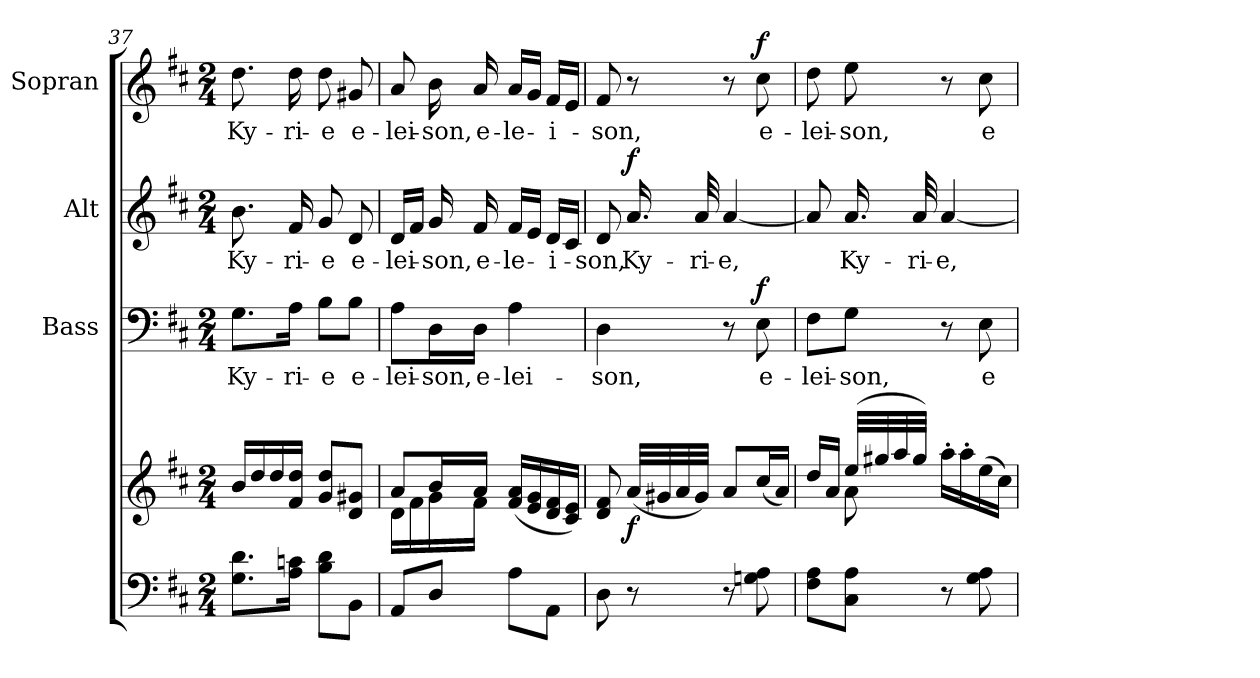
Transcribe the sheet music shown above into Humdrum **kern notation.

**kern	**kern	**dynam	**kern	**text	**dynam	**kern	**text	**dynam	**kern	**text	**dynam
*part4	*part4	*part4	*part3	*part3	*part3	*part2	*part2	*part2	*part1	*part1	*part1
*staff5	*staff4	*staff4/5	*staff3	*staff3	*staff3	*staff2	*staff2	*staff2	*staff1	*staff1	*staff1
*	*	*	*I"Bass	*	*	*I"Alt	*	*	*I"Sopran	*	*
*	*	*	*I'B.	*	*	*I'A.	*	*	*I'S.	*	*
*clefF4	*clefG2	*	*clefF4	*	*	*clefG2	*	*	*clefG2	*	*
*k[f#c#]	*k[f#c#]	*	*k[f#c#]	*	*	*k[f#c#]	*	*	*k[f#c#]	*	*
*D:	*D:	*	*D:	*	*	*D:	*	*	*D:	*	*
*M2/4	*M2/4	*	*M2/4	*	*	*M2/4	*	*	*M2/4	*	*
=37	=37	=37	=37	=37	=37	=37	=37	=37	=37	=37	=37
!	!	!	!	!LO:LY:b	!	!	!LO:LY:b	!	!	!LO:LY:b	!
8.G\ 8.d\L	16b/LL	.	8.G\L	Ky-	.	8.b\	Ky-	.	8.dd\	Ky-	.
.	16dd/	.	.	.	.	.	.	.	.	.	.
.	16dd/	.	.	.	.	.	.	.	.	.	.
!	!	!	!	!LO:LY:b	!	!	!LO:LY:b	!	!	!LO:LY:b	!
16A\ 16cn\Jk	16f#/ 16dd/JJ	.	16A\Jk	-ri-	.	16f#/	-ri-	.	16dd\	-ri-	.
!	!	!	!	!LO:LY:b	!	!	!LO:LY:b	!	!	!LO:LY:b	!
8B\ 8d\L	8g/ 8dd/L	.	8B\L	-e	.	8g/	-e	.	8dd\	-e	.
!	!	!	!	!LO:LY:b	!	!	!LO:LY:b	!	!	!LO:LY:b	!
8BB\J	8d/ 8g#X/J	.	8B\J	e-	.	8d/	e-	.	8g#X/	e-	.
=38	=38	=38	=38	=38	=38	=38	=38	=38	=38	=38	=38
*	*^	*	*	*	*	*	*	*	*	*	*
!	!	!	!	!	!LO:LY:b	!	!	!LO:LY:b	!	!	!LO:LY:b	!
8AA/L	8a/L	16d\LL	.	8A\L	-lei-	.	16d/LL	-lei-	.	8a/	-lei-	.
.	.	16f#\	.	.	.	.	16f#/JJ	.	.	.	.	.
!	!	!	!	!	!LO:LY:b	!	!	!LO:LY:b	!	!	!LO:LY:b	!
8D/J	16b/L	16g\	.	16D\L	-son,	.	16g/	-son,	.	16b\	-son,	.
!	!	!	!	!	!LO:LY:b	!	!	!LO:LY:b	!	!	!LO:LY:b	!
.	16a/JJ	16f#\JJ	.	16D\JJ	e-	.	16f#/	e-	.	16a/	e-	.
!	!	!	!	!	!LO:LY:b	!	!	!LO:LY:b	!	!	!LO:LY:b	!
8A\L	(<16f#/ 16a/LL	4ryy	.	4A\	-lei-	.	16f#/LL	-le-	.	16a/LL	-le-	.
.	16e/ 16g/	.	.	.	.	.	16e/JJ	.	.	16g/JJ	.	.
!	!	!	!	!	!	!	!	!LO:LY:b	!	!	!LO:LY:b	!
8AA\J	16d/ 16f#/	.	.	.	.	.	16d/LL	-i-	.	16f#/LL	-i-	.
.	16c#/ 16e/JJ)	.	.	.	.	.	16c#/JJ	.	.	16e/JJ	.	.
*	*v	*v	*	*	*	*	*	*	*	*	*	*
=39	=39	=39	=39	=39	=39	=39	=39	=39	=39	=39	=39
!	!	!	!	!LO:LY:b	!	!	!LO:LY:b	!	!	!LO:LY:b	!
8D\	8d/ 8f#/	.	4D\	-son,	.	8d/	-son,	.	8f#/	-son,	.
!	!	!LO:DY:b	!	!	!	!	!LO:LY:b	!LO:DY:a	!	!	!
8r	(<32a/LLL	f	.	.	.	16.a/	Ky-	f	8r	.	.
.	32g#X/	.	.	.	.	.	.	.	.	.	.
.	32a/	.	.	.	.	.	.	.	.	.	.
!	!	!	!	!	!	!	!LO:LY:b	!	!	!	!
.	32g#/JJJ)	.	.	.	.	32a/	-ri-	.	.	.	.
!	!	!	!	!	!	!	!LO:LY:b	!	!	!	!
8r	8a/L	.	8r	.	.	[4a/	-e,	.	8r	.	.
!	!	!	!	!LO:LY:b	!LO:DY:a	!	!	!	!	!LO:LY:b	!LO:DY:a
8Gn\ 8A\	(<16cc#/L	.	8E\	e-	f	.	.	.	8cc#\	e-	f
.	16a/JJ)	.	.	.	.	.	.	.	.	.	.
!!LO:LB:g=z
=40	=40	=40	=40	=40	=40	=40	=40	=40	=40	=40	=40
*	*^	*	*	*	*	*	*	*	*	*	*
!	!	!	!	!	!LO:LY:b	!	!	!	!	!	!LO:LY:b	!
8F#\ 8A\L	16dd/LL	8ryy	.	8F#\L	-lei-	.	8a/]	.	.	8dd\	-lei-	.
.	16a/JJ	.	.	.	.	.	.	.	.	.	.	.
!	!	!	!	!	!LO:LY:b	!	!	!LO:LY:b	!	!	!LO:LY:b	!
8C#\ 8A\J	(>32ee/LLL	8a\	.	8G\J	-son,	.	16.a/	Ky-	.	8ee\	-son,	.
.	32gg#X/	.	.	.	.	.	.	.	.	.	.	.
.	32aa/	.	.	.	.	.	.	.	.	.	.	.
!	!	!	!	!	!	!	!	!LO:LY:b	!	!	!	!
.	32gg#/JJJ)	.	.	.	.	.	32a/	-ri-	.	.	.	.
!	!	!	!	!	!	!	!	!LO:LY:b	!	!	!	!
8r	16aa'>\LL	4ryy	.	8r	.	.	[4a/	-e,	.	8r	.	.
.	16aa'>\	.	.	.	.	.	.	.	.	.	.	.
!	!	!	!	!	!LO:LY:b	!	!	!	!	!	!LO:LY:b	!
8G\ 8A\	(>16ee\	.	.	8E\	e-	.	.	.	.	8cc#\	e-	.
.	16cc#\JJ)	.	.	.	.	.	.	.	.	.	.	.
*	*v	*v	*	*	*	*	*	*	*	*	*	*
=	=	=	=	=	=	=	=	=	=	=	=
*-	*-	*-	*-	*-	*-	*-	*-	*-	*-	*-	*-
